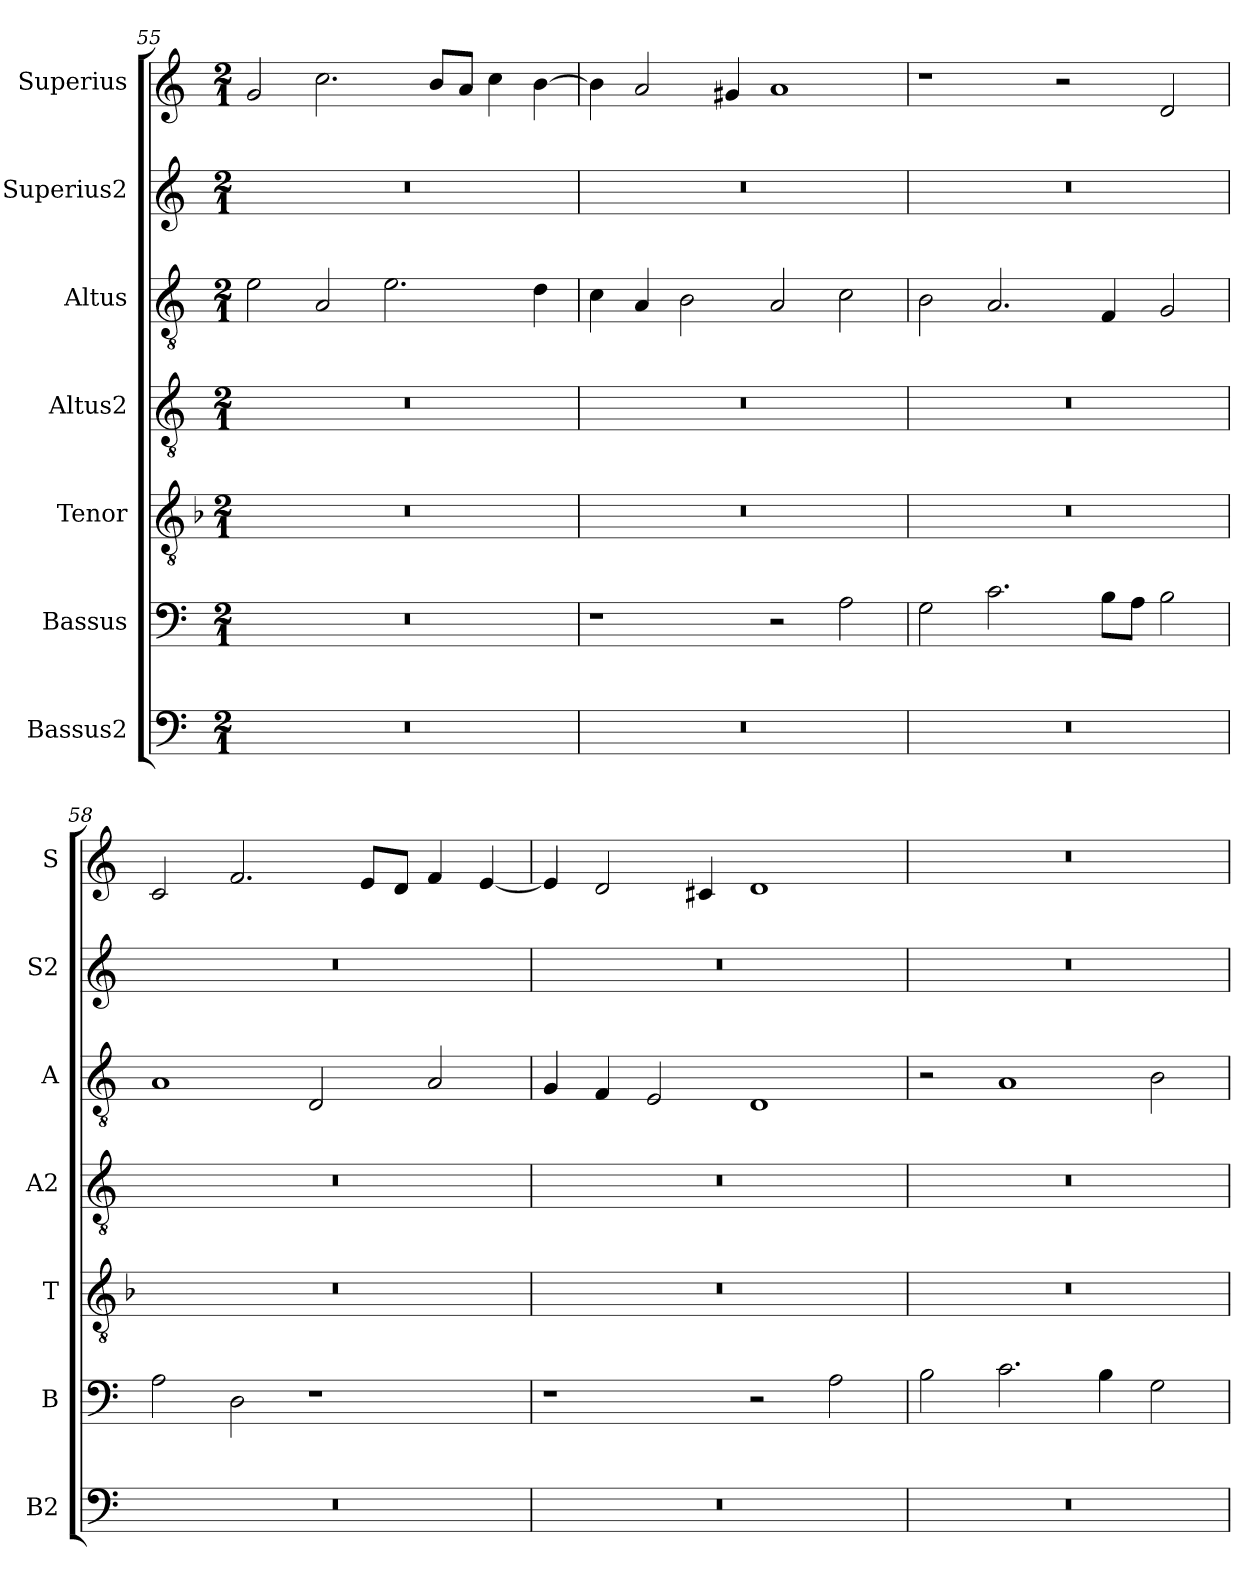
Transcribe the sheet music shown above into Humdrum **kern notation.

**kern	**kern	**kern	**kern	**kern	**kern	**kern
*part7	*part6	*part5	*part4	*part3	*part2	*part1
*staff7	*staff6	*staff5	*staff4	*staff3	*staff2	*staff1
*I"Bassus2	*I"Bassus	*I"Tenor	*I"Altus2	*I"Altus	*I"Superius2	*I"Superius
*I'B2	*I'B	*I'T	*I'A2	*I'A	*I'S2	*I'S
*clefF4	*clefF4	*clefGv2	*clefGv2	*clefGv2	*clefG2	*clefG2
*k[]	*k[]	*k[b-]	*k[]	*k[]	*k[]	*k[]
*M2/1	*M2/1	*M2/1	*M2/1	*M2/1	*M2/1	*M2/1
=55	=55	=55	=55	=55	=55	=55
0r	0r	0r	0r	2e\	0r	2g/
.	.	.	.	2A/	.	2.cc\
.	.	.	.	2.e\	.	.
.	.	.	.	.	.	8b/L
.	.	.	.	.	.	8a/J
.	.	.	.	.	.	4cc\
.	.	.	.	4d\	.	[4b\
=56	=56	=56	=56	=56	=56	=56
0r	1r	0r	0r	4c\	0r	4b\]
.	.	.	.	4A/	.	2a/
.	.	.	.	2B\	.	.
.	.	.	.	.	.	4g#X/
.	2r	.	.	2A/	.	1a
.	2A\	.	.	2c\	.	.
=57	=57	=57	=57	=57	=57	=57
0r	2G\	0r	0r	2B\	0r	1r
.	2.c\	.	.	2.A/	.	.
.	.	.	.	.	.	2r
.	8B\L	.	.	4F/	.	.
.	8A\J	.	.	.	.	.
.	2B\	.	.	2G/	.	2d/
=58	=58	=58	=58	=58	=58	=58
0r	2A\	0r	0r	1A	0r	2c/
.	2D\	.	.	.	.	2.f/
.	1r	.	.	2D/	.	.
.	.	.	.	.	.	8e/L
.	.	.	.	.	.	8d/J
.	.	.	.	2A/	.	4f/
.	.	.	.	.	.	[4e/
=59	=59	=59	=59	=59	=59	=59
0r	1r	0r	0r	4G/	0r	4e/]
.	.	.	.	4F/	.	2d/
.	.	.	.	2E/	.	.
.	.	.	.	.	.	4c#X/
.	2r	.	.	1D	.	1d
.	2A\	.	.	.	.	.
=60	=60	=60	=60	=60	=60	=60
0r	2B\	0r	0r	2r	0r	0r
.	2.c\	.	.	1A	.	.
.	4B\	.	.	.	.	.
.	2G\	.	.	2B\	.	.
=	=	=	=	=	=	=
*-	*-	*-	*-	*-	*-	*-
